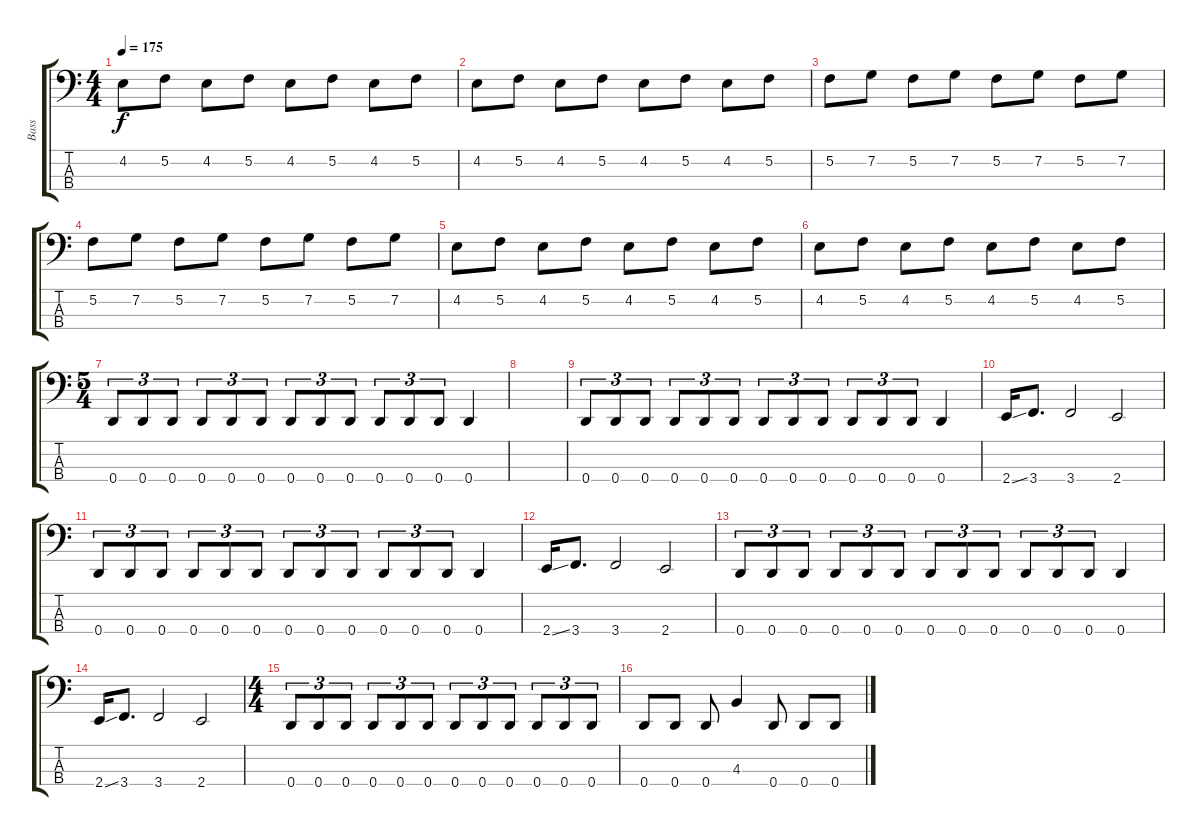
\track ("Bass" "Bass") {instrument electricbasspick}
\staff {score tabs}
\tuning (F2 C2 G1 D1) {hide}
\ts (4 4)
\tempo 175
\clef f4
\ks c
4.2.8{dy f} 5.2.8 4.2.8 5.2.8 4.2.8 5.2.8 4.2.8 5.2.8 |
4.2.8 5.2.8 4.2.8 5.2.8 4.2.8 5.2.8 4.2.8 5.2.8 |
5.2.8 7.2.8 5.2.8 7.2.8 5.2.8 7.2.8 5.2.8 7.2.8 |
5.2.8 7.2.8 5.2.8 7.2.8 5.2.8 7.2.8 5.2.8 7.2.8 |
4.2.8 5.2.8 4.2.8 5.2.8 4.2.8 5.2.8 4.2.8 5.2.8 |
4.2.8 5.2.8 4.2.8 5.2.8 4.2.8 5.2.8 4.2.8 5.2.8 |
\ts (5 4)
0.4.8{tu (3 2)} 0.4.8{tu (3 2)} 0.4.8{tu (3 2)} 0.4.8{tu (3 2)} 0.4.8{tu (3 2)} 0.4.8{tu (3 2)} 0.4.8{tu (3 2)} 0.4.8{tu (3 2)} 0.4.8{tu (3 2)} 0.4.8{tu (3 2)} 0.4.8{tu (3 2)} 0.4.8{tu (3 2)} 0.4.4 |
|
0.4.8{tu (3 2)} 0.4.8{tu (3 2)} 0.4.8{tu (3 2)} 0.4.8{tu (3 2)} 0.4.8{tu (3 2)} 0.4.8{tu (3 2)} 0.4.8{tu (3 2)} 0.4.8{tu (3 2)} 0.4.8{tu (3 2)} 0.4.8{tu (3 2)} 0.4.8{tu (3 2)} 0.4.8{tu (3 2)} 0.4.4 |
2.4{ss}.16 3.4.8{d} 3.4.2 2.4.2 |
0.4.8{tu (3 2)} 0.4.8{tu (3 2)} 0.4.8{tu (3 2)} 0.4.8{tu (3 2)} 0.4.8{tu (3 2)} 0.4.8{tu (3 2)} 0.4.8{tu (3 2)} 0.4.8{tu (3 2)} 0.4.8{tu (3 2)} 0.4.8{tu (3 2)} 0.4.8{tu (3 2)} 0.4.8{tu (3 2)} 0.4.4 |
2.4{ss}.16 3.4.8{d} 3.4.2 2.4.2 |
0.4.8{tu (3 2)} 0.4.8{tu (3 2)} 0.4.8{tu (3 2)} 0.4.8{tu (3 2)} 0.4.8{tu (3 2)} 0.4.8{tu (3 2)} 0.4.8{tu (3 2)} 0.4.8{tu (3 2)} 0.4.8{tu (3 2)} 0.4.8{tu (3 2)} 0.4.8{tu (3 2)} 0.4.8{tu (3 2)} 0.4.4 |
2.4{ss}.16 3.4.8{d} 3.4.2 2.4.2 |
\ts (4 4)
0.4.8{tu (3 2)} 0.4.8{tu (3 2)} 0.4.8{tu (3 2)} 0.4.8{tu (3 2)} 0.4.8{tu (3 2)} 0.4.8{tu (3 2)} 0.4.8{tu (3 2)} 0.4.8{tu (3 2)} 0.4.8{tu (3 2)} 0.4.8{tu (3 2)} 0.4.8{tu (3 2)} 0.4.8{tu (3 2)} |
0.4.8 0.4.8 0.4.8 4.3.4 0.4.8 0.4.8 0.4.8
